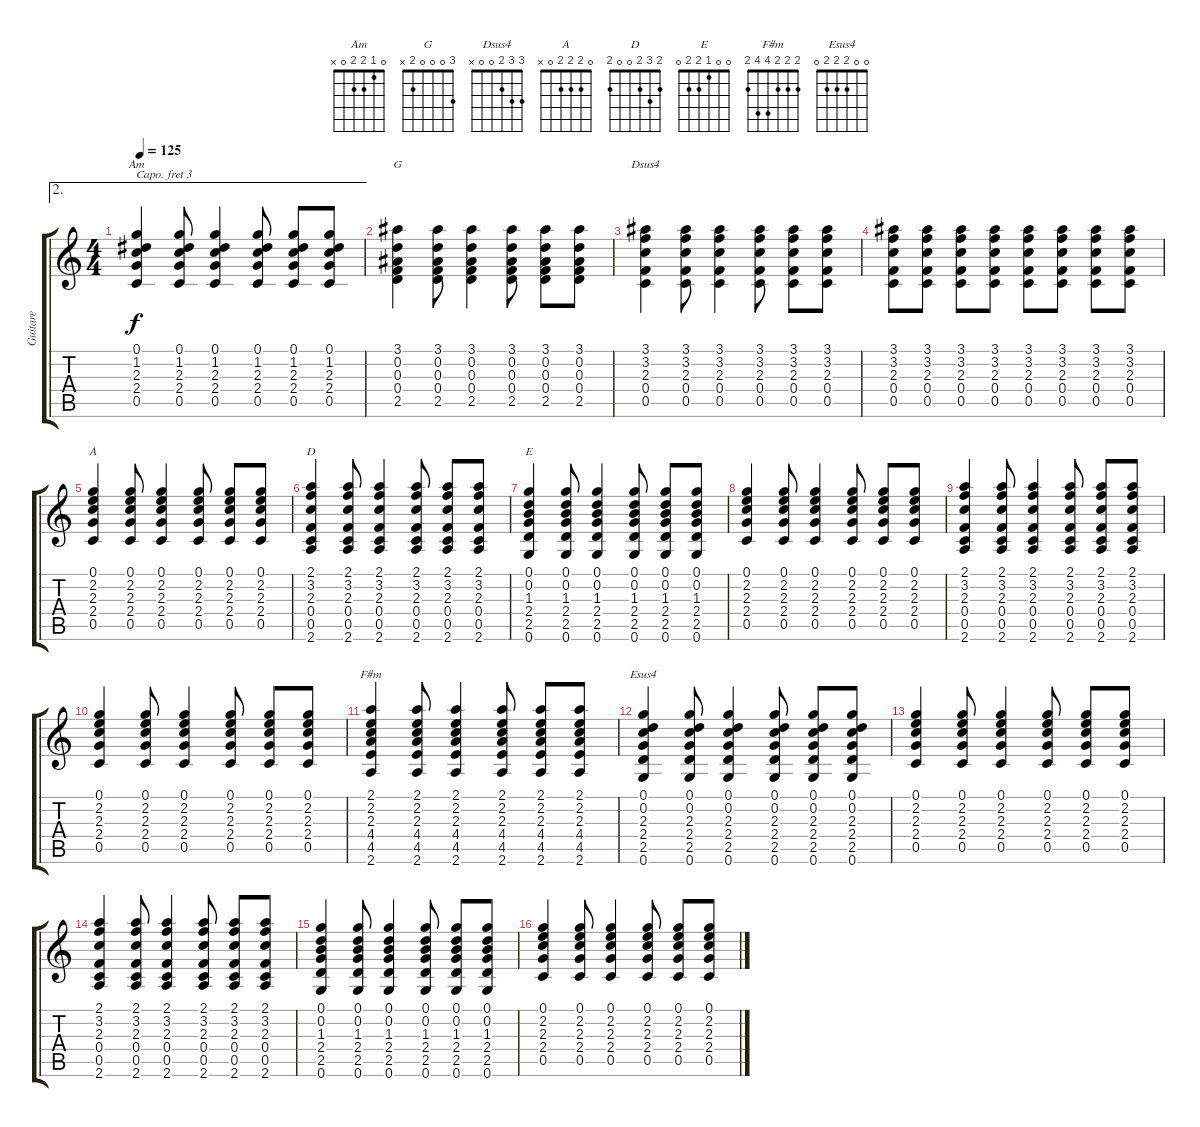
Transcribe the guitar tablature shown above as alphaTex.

\track ("Guitare" "Guitare") {instrument acousticguitarnylon}
\staff {score tabs}
\capo 3
\tuning (E4 B3 G3 D3 A2 E2) {hide}
\chord ("Am" 0 1 2 2 0 x)
\chord ("G" 3 0 0 0 2 x)
\chord ("Dsus4" 3 3 2 0 0 x)
\chord ("A" 0 2 2 2 0 x)
\chord ("D" 2 3 2 0 0 2)
\chord ("E" 0 0 1 2 2 0)
\chord ("F#m" 2 2 2 4 4 2)
\chord ("Esus4" 0 0 2 2 2 0)
\ae 2
\ts (4 4)
\tempo 125
\clef g2
\ks c
(0.1 1.2 2.3 2.4 0.5).4{ch "Am" dy f} (0.1 1.2 2.3 2.4 0.5).8 (0.1 1.2 2.3 2.4 0.5).4 (0.1 1.2 2.3 2.4 0.5).8 (0.1 1.2 2.3 2.4 0.5).8 (0.1 1.2 2.3 2.4 0.5).8 |
(3.1 0.2 0.3 0.4 2.5).4{ch "G"} (3.1 0.2 0.3 0.4 2.5).8 (3.1 0.2 0.3 0.4 2.5).4 (3.1 0.2 0.3 0.4 2.5).8 (3.1 0.2 0.3 0.4 2.5).8 (3.1 0.2 0.3 0.4 2.5).8 |
(3.1 3.2 2.3 0.4 0.5).4{ch "Dsus4"} (3.1 3.2 2.3 0.4 0.5).8 (3.1 3.2 2.3 0.4 0.5).4 (3.1 3.2 2.3 0.4 0.5).8 (3.1 3.2 2.3 0.4 0.5).8 (3.1 3.2 2.3 0.4 0.5).8 |
(3.1 3.2 2.3 0.4 0.5).8 (3.1 3.2 2.3 0.4 0.5).8 (3.1 3.2 2.3 0.4 0.5).8 (3.1 3.2 2.3 0.4 0.5).8 (3.1 3.2 2.3 0.4 0.5).8 (3.1 3.2 2.3 0.4 0.5).8 (3.1 3.2 2.3 0.4 0.5).8 (3.1 3.2 2.3 0.4 0.5).8 |
(0.1 2.2 2.3 2.4 0.5).4{ch "A"} (0.1 2.2 2.3 2.4 0.5).8 (0.1 2.2 2.3 2.4 0.5).4 (0.1 2.2 2.3 2.4 0.5).8 (0.1 2.2 2.3 2.4 0.5).8 (0.1 2.2 2.3 2.4 0.5).8 |
(2.1 3.2 2.3 0.4 0.5 2.6).4{ch "D"} (2.1 3.2 2.3 0.4 0.5 2.6).8 (2.1 3.2 2.3 0.4 0.5 2.6).4 (2.1 3.2 2.3 0.4 0.5 2.6).8 (2.1 3.2 2.3 0.4 0.5 2.6).8 (2.1 3.2 2.3 0.4 0.5 2.6).8 |
(0.1 0.2 1.3 2.4 2.5 0.6).4{ch "E"} (0.1 0.2 1.3 2.4 2.5 0.6).8 (0.1 0.2 1.3 2.4 2.5 0.6).4 (0.1 0.2 1.3 2.4 2.5 0.6).8 (0.1 0.2 1.3 2.4 2.5 0.6).8 (0.1 0.2 1.3 2.4 2.5 0.6).8 |
(0.1 2.2 2.3 2.4 0.5).4 (0.1 2.2 2.3 2.4 0.5).8 (0.1 2.2 2.3 2.4 0.5).4 (0.1 2.2 2.3 2.4 0.5).8 (0.1 2.2 2.3 2.4 0.5).8 (0.1 2.2 2.3 2.4 0.5).8 |
(2.1 3.2 2.3 0.4 0.5 2.6).4 (2.1 3.2 2.3 0.4 0.5 2.6).8 (2.1 3.2 2.3 0.4 0.5 2.6).4 (2.1 3.2 2.3 0.4 0.5 2.6).8 (2.1 3.2 2.3 0.4 0.5 2.6).8 (2.1 3.2 2.3 0.4 0.5 2.6).8 |
(0.1 2.2 2.3 2.4 0.5).4 (0.1 2.2 2.3 2.4 0.5).8 (0.1 2.2 2.3 2.4 0.5).4 (0.1 2.2 2.3 2.4 0.5).8 (0.1 2.2 2.3 2.4 0.5).8 (0.1 2.2 2.3 2.4 0.5).8 |
(2.1 2.2 2.3 4.4 4.5 2.6).4{ch "F#m"} (2.1 2.2 2.3 4.4 4.5 2.6).8 (2.1 2.2 2.3 4.4 4.5 2.6).4 (2.1 2.2 2.3 4.4 4.5 2.6).8 (2.1 2.2 2.3 4.4 4.5 2.6).8 (2.1 2.2 2.3 4.4 4.5 2.6).8 |
(0.1 0.2 2.3 2.4 2.5 0.6).4{ch "Esus4"} (0.1 0.2 2.3 2.4 2.5 0.6).8 (0.1 0.2 2.3 2.4 2.5 0.6).4 (0.1 0.2 2.3 2.4 2.5 0.6).8 (0.1 0.2 2.3 2.4 2.5 0.6).8 (0.1 0.2 2.3 2.4 2.5 0.6).8 |
(0.1 2.2 2.3 2.4 0.5).4 (0.1 2.2 2.3 2.4 0.5).8 (0.1 2.2 2.3 2.4 0.5).4 (0.1 2.2 2.3 2.4 0.5).8 (0.1 2.2 2.3 2.4 0.5).8 (0.1 2.2 2.3 2.4 0.5).8 |
(2.1 3.2 2.3 0.4 0.5 2.6).4 (2.1 3.2 2.3 0.4 0.5 2.6).8 (2.1 3.2 2.3 0.4 0.5 2.6).4 (2.1 3.2 2.3 0.4 0.5 2.6).8 (2.1 3.2 2.3 0.4 0.5 2.6).8 (2.1 3.2 2.3 0.4 0.5 2.6).8 |
(0.1 0.2 1.3 2.4 2.5 0.6).4 (0.1 0.2 1.3 2.4 2.5 0.6).8 (0.1 0.2 1.3 2.4 2.5 0.6).4 (0.1 0.2 1.3 2.4 2.5 0.6).8 (0.1 0.2 1.3 2.4 2.5 0.6).8 (0.1 0.2 1.3 2.4 2.5 0.6).8 |
(0.1 2.2 2.3 2.4 0.5).4 (0.1 2.2 2.3 2.4 0.5).8 (0.1 2.2 2.3 2.4 0.5).4 (0.1 2.2 2.3 2.4 0.5).8 (0.1 2.2 2.3 2.4 0.5).8 (0.1 2.2 2.3 2.4 0.5).8
